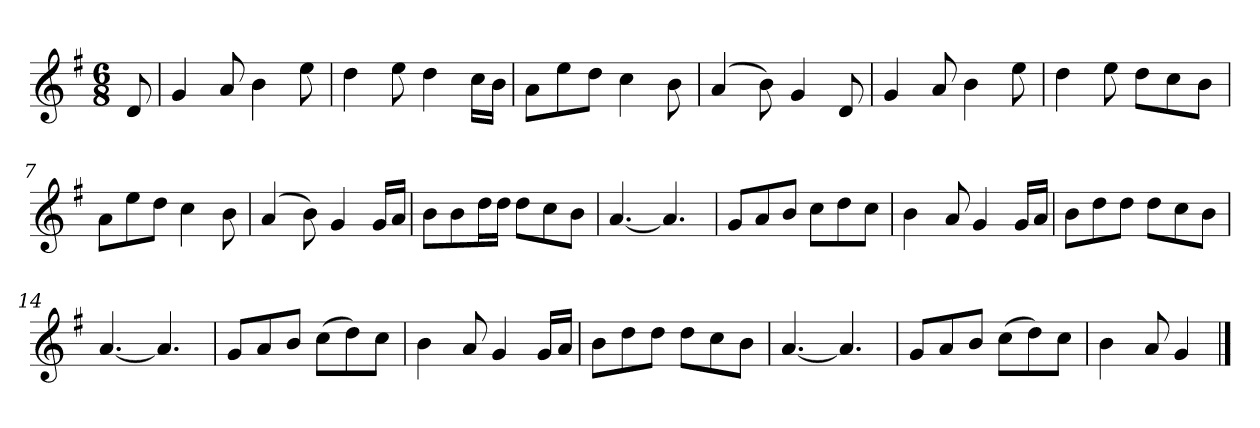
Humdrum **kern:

**kern
*part1
*staff1
*k[f#]
*M6/8
*MM120
=
8d
=1
4g
8a
4b
8ee
=2
4dd
8ee
4dd
16ccLL
16bJJ
=3
8aL
8ee
8ddJ
4cc
8b
=4
(4a
8b)
4g
8d
=5
4g
8a
4b
8ee
=6
4dd
8ee
8ddL
8cc
8bJ
=7
8aL
8ee
8ddJ
4cc
8b
=8
(4a
8b)
4g
16gLL
16aJJ
=9
8bL
8b
16ddL
16ddJJ
8ddL
8cc
8bJ
=10
[4.a
4.a]
=11
8gL
8a
8bJ
8ccL
8dd
8ccJ
=12
4b
8a
4g
16gLL
16aJJ
=13
8bL
8dd
8ddJ
8ddL
8cc
8bJ
=14
[4.a
4.a]
=15
8gL
8a
8bJ
(8ccL
8dd)
8ccJ
=16
4b
8a
4g
16gLL
16aJJ
=17
8bL
8dd
8ddJ
8ddL
8cc
8bJ
=18
[4.a
4.a]
=19
8gL
8a
8bJ
(8ccL
8dd)
8ccJ
=20
4b
8a
4g
==
*-
